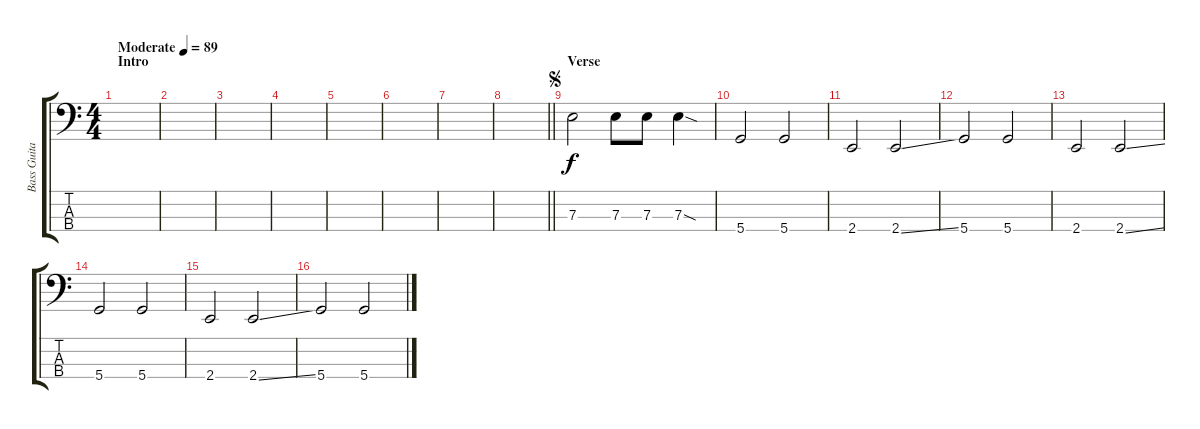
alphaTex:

\track ("Bass Guitar" "Bass Guita") {instrument electricbassfinger}
\staff {score tabs}
\tuning (G2 D2 A1 D1) {hide}
\ts (4 4)
\section ("" "Intro")
\tempo (89 "Moderate")
\clef f4
\ks c
|
|
|
|
|
|
|
\barLineRight lightlight
|
\section ("" "Verse")
\jump segno
7.3.2 7.3.8 7.3.8 7.3{sod}.4 |
5.4.2 5.4.2 |
2.4.2 2.4{ss}.2 |
5.4.2 5.4.2 |
2.4.2 2.4{ss}.2 |
5.4.2 5.4.2 |
2.4.2 2.4{ss}.2 |
5.4.2 5.4.2
